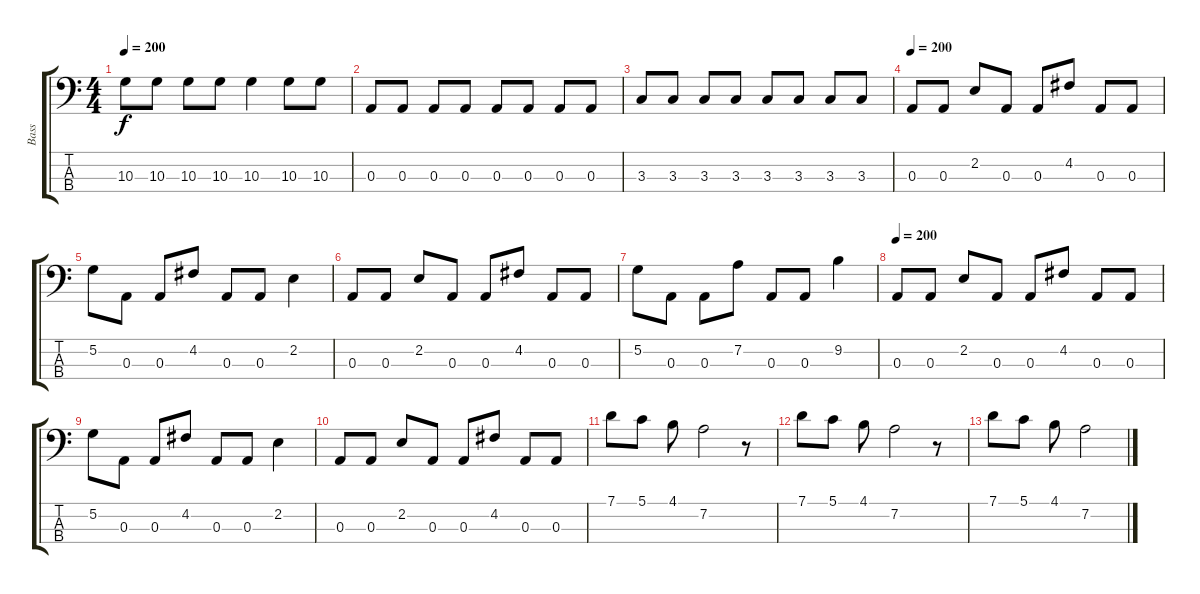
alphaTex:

\track ("Bass" "Bass") {instrument electricbasspick}
\staff {score tabs}
\tuning (G2 D2 A1 E1) {hide}
\ts (4 4)
\tempo 200
\clef f4
\ks c
10.3{t}.8{dy f} 10.3.8 10.3.8 10.3.8 10.3.4 10.3.8 10.3.8 |
0.3.8 0.3.8 0.3.8 0.3.8 0.3.8 0.3.8 0.3.8 0.3.8 |
3.3.8 3.3.8 3.3.8 3.3.8 3.3.8 3.3.8 3.3.8 3.3.8 |
\tempo 200
0.3.8 0.3.8 2.2.8 0.3.8 0.3.8 4.2.8 0.3.8 0.3.8 |
5.2.8 0.3.8 0.3.8 4.2.8 0.3.8 0.3.8 2.2.4 |
0.3.8 0.3.8 2.2.8 0.3.8 0.3.8 4.2.8 0.3.8 0.3.8 |
5.2.8 0.3.8 0.3.8 7.2.8 0.3.8 0.3.8 9.2.4 |
\tempo 200
0.3.8 0.3.8 2.2.8 0.3.8 0.3.8 4.2.8 0.3.8 0.3.8 |
5.2.8 0.3.8 0.3.8 4.2.8 0.3.8 0.3.8 2.2.4 |
0.3.8 0.3.8 2.2.8 0.3.8 0.3.8 4.2.8 0.3.8 0.3.8 |
7.1.8 5.1.8 4.1.8 7.2.2 r.8 |
7.1.8 5.1.8 4.1.8 7.2.2 r.8 |
7.1.8 5.1.8 4.1.8 7.2.2
